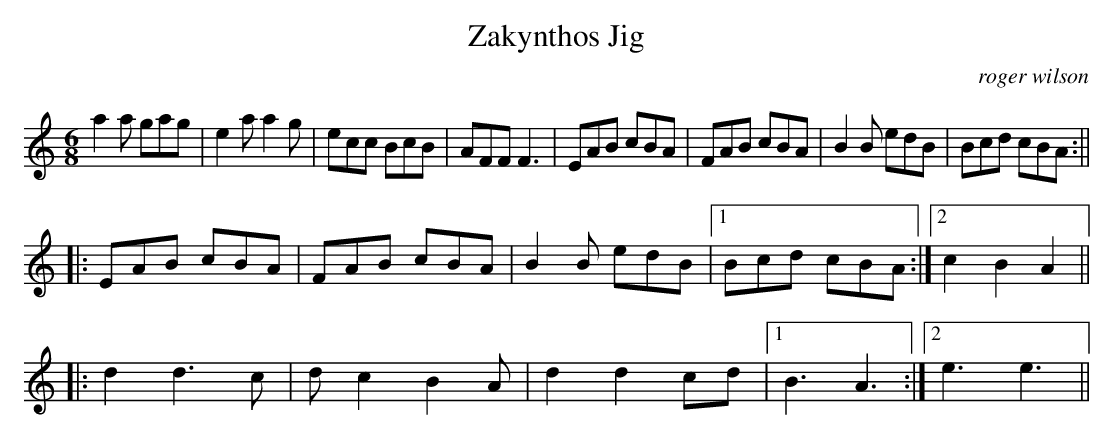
X:1
C: roger wilson
T:Zakynthos Jig
M:6/8
L:1/8
K:Amin
a2a gag|e2a a2g|ecc BcB|AFF F3|EAB cBA|FAB cBA|B2B edB|Bcd cBA:||
|:EAB cBA|FAB cBA|B2B edB|1Bcd cBA:|2c2B2A2||
|:d2d3c|dc2 B2A|d2d2cd|1B3A3:|2e3e3||
